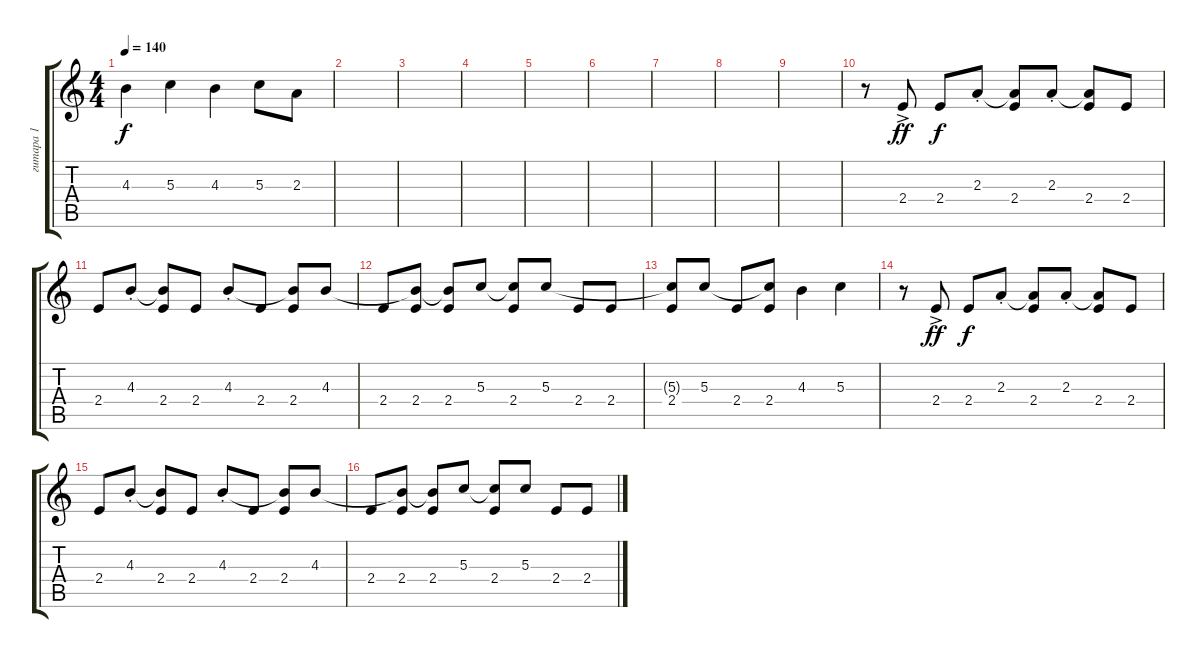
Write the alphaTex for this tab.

\track ("гитара 1" "гитара 1") {instrument electricguitarclean bank 50}
\staff {score tabs}
\tuning (E4 B3 G3 D3 A2 E2) {hide}
\ts (4 4)
\tempo 140
\clef g2
\ks c
4.3.4{dy f} 5.3.4 4.3.4 5.3.8 2.3.8 |
|
|
|
|
|
|
|
|
r.8 2.4{ac}.8{dy ff} 2.4.8{dy f} 2.3{st}.8 (2.3{t} 2.4).8 2.3{st}.8 (2.3{t} 2.4).8 2.4.8 |
2.4.8 4.3{st}.8 (4.3{t} 2.4).8 2.4.8 4.3{st}.8 2.4.8 (4.3{t} 2.4).8 4.3.8 |
2.4.8 (4.3{t} 2.4).8 (4.3{t} 2.4).8 5.3.8 (5.3{t} 2.4).8 5.3.8 2.4.8 2.4.8 |
(5.3{t} 2.4).8 5.3.8 2.4.8 (5.3{t} 2.4).8 4.3.4 5.3.4 |
r.8 2.4{ac}.8{dy ff} 2.4.8{dy f} 2.3{st}.8 (2.3{t} 2.4).8 2.3{st}.8 (2.3{t} 2.4).8 2.4.8 |
2.4.8 4.3{st}.8 (4.3{t} 2.4).8 2.4.8 4.3{st}.8 2.4.8 (4.3{t} 2.4).8 4.3.8 |
2.4.8 (4.3{t} 2.4).8 (4.3{t} 2.4).8 5.3.8 (5.3{t} 2.4).8 5.3.8 2.4.8 2.4.8
